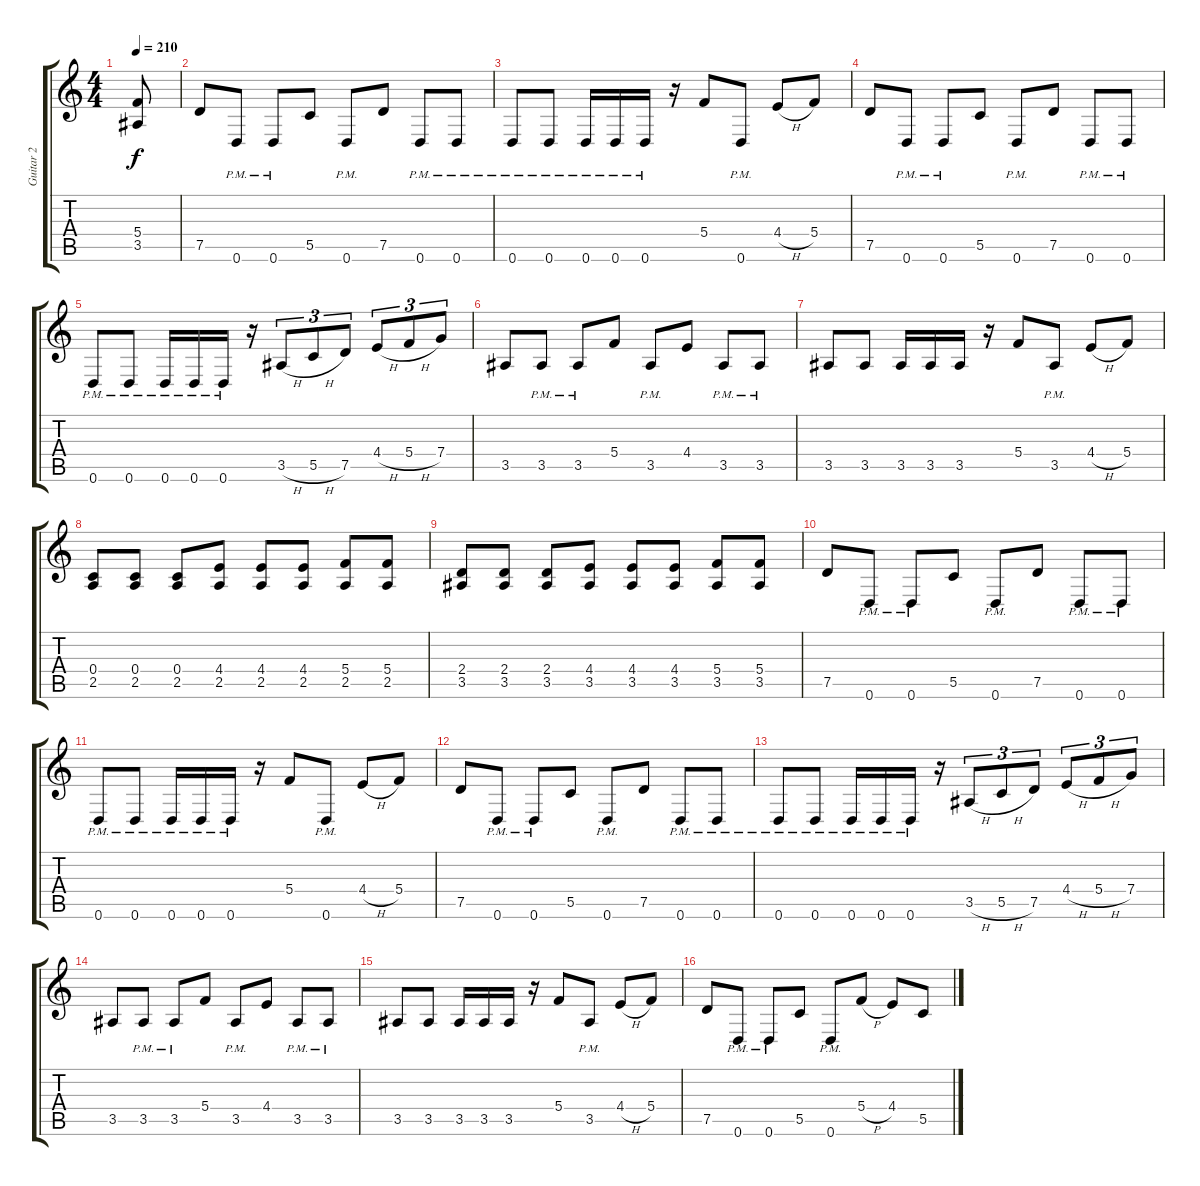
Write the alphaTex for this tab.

\track ("Guitar 2" "Guitar 2") {instrument distortionguitar}
\staff {score tabs}
\tuning (D4 A3 F3 C3 G2 D2) {hide}
\ts (4 4)
\tempo 210
\clef g2
\ks c
(5.4 3.5).8{dy f} |
7.5.8 0.6{pm}.8 0.6{pm}.8 5.5.8 0.6{pm}.8 7.5.8 0.6{pm}.8 0.6{pm}.8 |
0.6{pm}.8 0.6{pm}.8 0.6{pm}.16 0.6{pm}.16 0.6{pm}.16 r.16 5.4.8 0.6{pm}.8 4.4{h}.8 5.4.8 |
7.5.8 0.6{pm}.8 0.6{pm}.8 5.5.8 0.6{pm}.8 7.5.8 0.6{pm}.8 0.6{pm}.8 |
0.6{pm}.8 0.6{pm}.8 0.6{pm}.16 0.6{pm}.16 0.6{pm}.16 r.16 3.5{h}.8{tu (3 2)} 5.5{h}.8{tu (3 2)} 7.5.8{tu (3 2)} 4.4{h}.8{tu (3 2)} 5.4{h}.8{tu (3 2)} 7.4.8{tu (3 2)} |
3.5.8 3.5{pm}.8 3.5{pm}.8 5.4.8 3.5{pm}.8 4.4.8 3.5{pm}.8 3.5{pm}.8 |
3.5.8 3.5.8 3.5.16 3.5.16 3.5.16 r.16 5.4.8 3.5{pm}.8 4.4{h}.8 5.4.8 |
(0.4 2.5).8 (0.4 2.5).8 (0.4 2.5).8 (4.4 2.5).8 (4.4 2.5).8 (4.4 2.5).8 (5.4 2.5).8 (5.4 2.5).8 |
(2.4 3.5).8 (2.4 3.5).8 (2.4 3.5).8 (4.4 3.5).8 (4.4 3.5).8 (4.4 3.5).8 (5.4 3.5).8 (5.4 3.5).8 |
7.5.8 0.6{pm}.8 0.6{pm}.8 5.5.8 0.6{pm}.8 7.5.8 0.6{pm}.8 0.6{pm}.8 |
0.6{pm}.8 0.6{pm}.8 0.6{pm}.16 0.6{pm}.16 0.6{pm}.16 r.16 5.4.8 0.6{pm}.8 4.4{h}.8 5.4.8 |
7.5.8 0.6{pm}.8 0.6{pm}.8 5.5.8 0.6{pm}.8 7.5.8 0.6{pm}.8 0.6{pm}.8 |
0.6{pm}.8 0.6{pm}.8 0.6{pm}.16 0.6{pm}.16 0.6{pm}.16 r.16 3.5{h}.8{tu (3 2)} 5.5{h}.8{tu (3 2)} 7.5.8{tu (3 2)} 4.4{h}.8{tu (3 2)} 5.4{h}.8{tu (3 2)} 7.4.8{tu (3 2)} |
3.5.8 3.5{pm}.8 3.5{pm}.8 5.4.8 3.5{pm}.8 4.4.8 3.5{pm}.8 3.5{pm}.8 |
3.5.8 3.5.8 3.5.16 3.5.16 3.5.16 r.16 5.4.8 3.5{pm}.8 4.4{h}.8 5.4.8 |
7.5.8 0.6{pm}.8 0.6{pm}.8 5.5.8 0.6{pm}.8 5.4{h}.8 4.4.8 5.5.8
